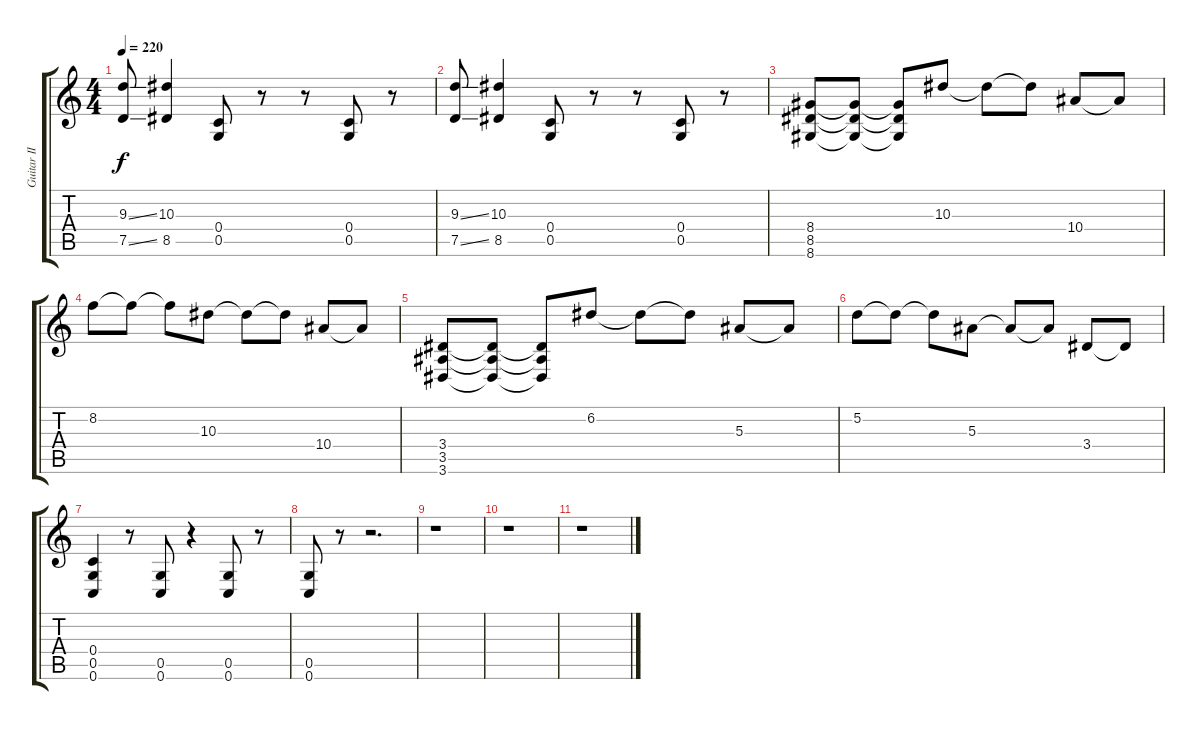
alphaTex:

\track ("Guitar II" "Guitar II") {instrument overdrivenguitar}
\staff {score tabs}
\tuning (D4 A3 F3 C3 G2 C2) {hide}
\ts (4 4)
\tempo 220
\clef g2
\ks c
(9.3{ss} 7.5{ss}).8{dy f} (10.3 8.5).4 (0.4 0.5).8 r.8 r.8 (0.4 0.5).8 r.8 |
(9.3{ss} 7.5{ss}).8 (10.3 8.5).4 (0.4 0.5).8 r.8 r.8 (0.4 0.5).8 r.8 |
(8.4 8.5 8.6).8 (8.4{t} 8.5{t} 8.6{t}).8 (8.4{t} 8.5{t} 8.6{t}).8 10.3.8 10.3{t}.8 10.3{t}.8 10.4.8 10.4{t}.8 |
8.2.8 8.2{t}.8 8.2{t}.8 10.3.8 10.3{t}.8 10.3{t}.8 10.4.8 10.4{t}.8 |
(3.4 3.5 3.6).8 (3.4{t} 3.5{t} 3.6{t}).8 (3.4{t} 3.5{t} 3.6{t}).8 6.2.8 6.2{t}.8 6.2{t}.8 5.3.8 5.3{t}.8 |
5.2.8 5.2{t}.8 5.2{t}.8 5.3.8 5.3{t}.8 5.3{t}.8 3.4.8 3.4{t}.8 |
(0.4 0.5 0.6).4 r.8 (0.5 0.6).8 r.4 (0.5 0.6).8 r.8 |
(0.5 0.6).8 r.8 r.2{d} |
r.1 |
r.1 |
r.1
